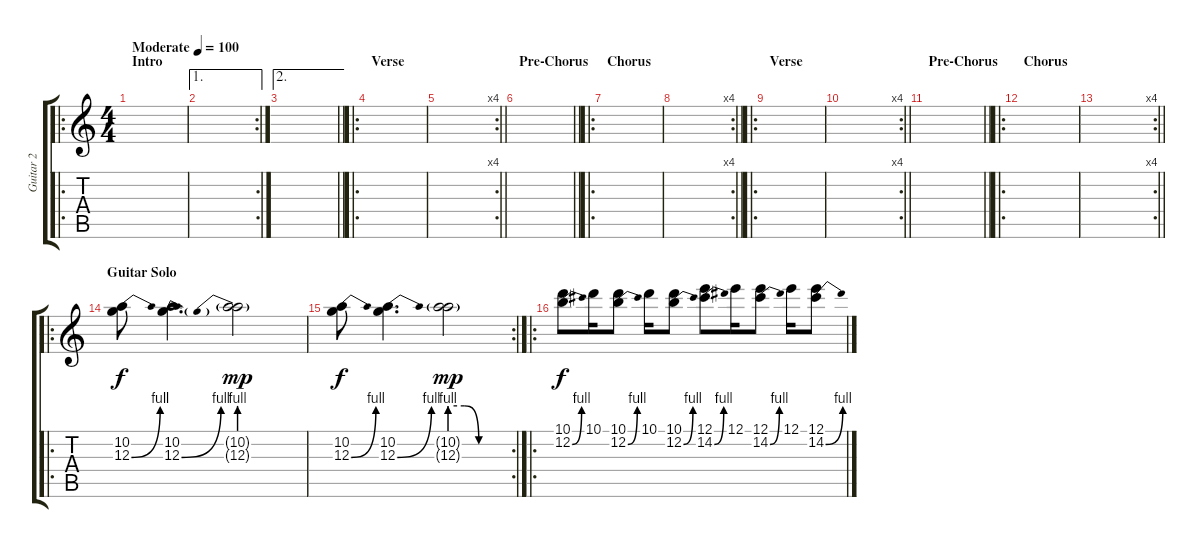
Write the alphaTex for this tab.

\track ("Guitar 2" "Guitar 2") {instrument distortionguitar}
\staff {score tabs}
\tuning (E4 B3 G3 D3 A2 E2) {hide}
\ro
\ts (4 4)
\section ("" "Intro")
\tempo (100 "Moderate")
\clef g2
\ks c
|
\ae 1
\rc 2
|
\ae 2
\barLineRight lightlight
|
\ro
\section ("" "Verse")
|
\rc 4
\barLineRight lightlight
|
\section ("" "Pre-Chorus")
\barLineRight lightlight
|
\ro
\section ("" "Chorus")
|
\rc 4
\barLineRight lightlight
|
\ro
\section ("" "Verse")
|
\rc 4
\barLineRight lightlight
|
\section ("" "Pre-Chorus")
\barLineRight lightlight
|
\ro
\section ("" "Chorus")
|
\rc 4
\barLineRight lightlight
|
\ro
\section ("" "Guitar Solo")
(10.2 12.3{be (bend 0 0 60 4)}).8 (10.2 12.3{be (bend 0 0 60 4)}).4{d} (10.2{g} 12.3{be (prebend 0 4 60 4) g}).2{dy mp} |
\rc 2
(10.2 12.3{be (bend 0 0 60 4)}).8{dy f} (10.2 12.3{be (bend 0 0 60 4)}).4{d} (10.2{g} 12.3{be (custom 0 4 15 4 30 0 60 0) g}).2{dy mp} |
\ro
(10.1 12.2{be (bend 0 0 60 4)}).8{dy f} 10.1.16 (10.1 12.2{be (bend 0 0 60 4)}).8 10.1.16 (10.1 12.2{be (bend 0 0 60 4)}).8 (12.1 14.2{be (bend 0 0 60 4)}).8 12.1.16 (12.1 14.2{be (bend 0 0 60 4)}).8 12.1.16 (12.1 14.2{be (bend 0 0 60 4)}).8
